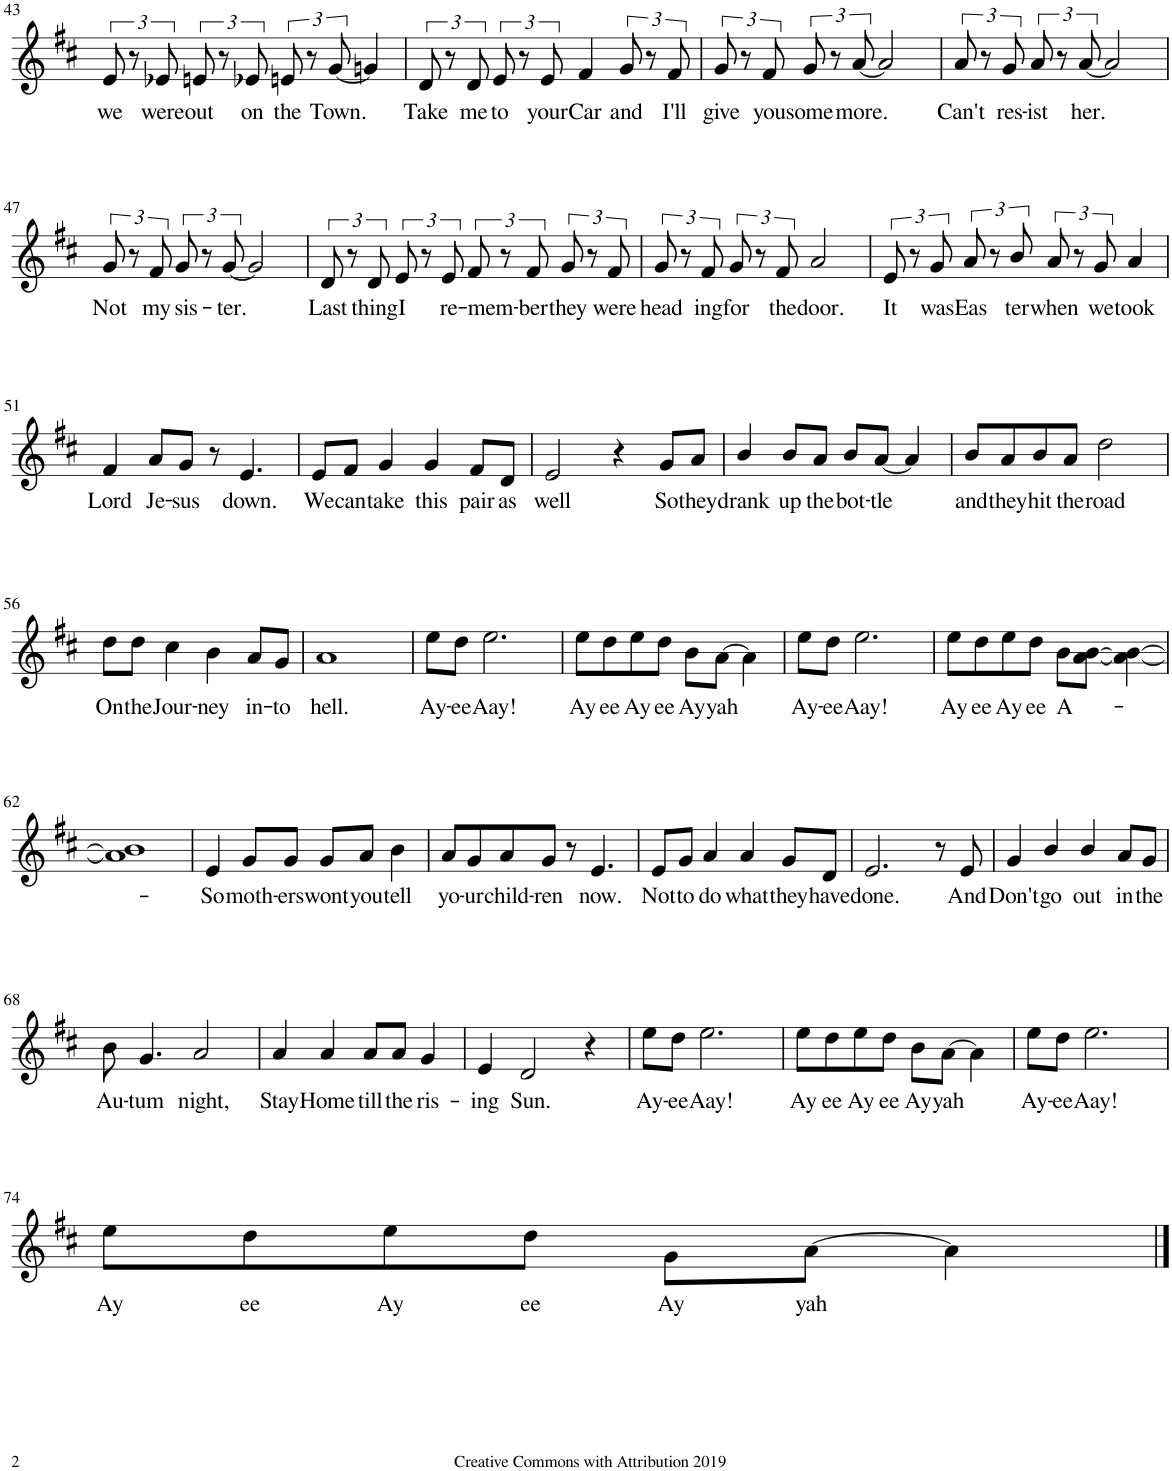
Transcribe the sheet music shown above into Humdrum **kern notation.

**kern	**text
*part1	*part1
*staff1	*staff1
*I"Piano	*
*I'Pno.	*
!!LO:PB:g=z
*clefG2	*
*k[f#c#]	*
*M4/4	*
=43	=43
!	!LO:LY:b
12e/	we
12r	.
!	!LO:LY:b
12e-X/	were
!	!LO:LY:b
12en/	out
12r	.
!	!LO:LY:b
12e-X/	on
!	!LO:LY:b
12en/	the
12r	.
!	!LO:LY:b
[12g/	Town.
4gn/]	.
=44	=44
!	!LO:LY:b
12d/	Take
12r	.
!	!LO:LY:b
12d/	me
!	!LO:LY:b
12e/	to
12r	.
!	!LO:LY:b
12e/	your
!	!LO:LY:b
4f#/	Car
!	!LO:LY:b
12g/	and
12r	.
!	!LO:LY:b
12f#/	I'll
=45	=45
!	!LO:LY:b
12g/	give
12r	.
!	!LO:LY:b
12f#/	you
!	!LO:LY:b
12g/	some
12r	.
!	!LO:LY:b
[12a/	more.
2a/]	.
=46	=46
!	!LO:LY:b
12a/	Can't
12r	.
!	!LO:LY:b
12g/	res-
!	!LO:LY:b
12a/	-ist
12r	.
!	!LO:LY:b
[12a/	her.
2a/]	.
!!LO:LB:g=z
=47	=47
!	!LO:LY:b
12g/	Not
12r	.
!	!LO:LY:b
12f#/	my
!	!LO:LY:b
12g/	sis-
12r	.
!	!LO:LY:b
[12g/	-ter.
2g/]	.
=48	=48
!	!LO:LY:b
12d/	Last
12r	.
!	!LO:LY:b
12d/	thing
!	!LO:LY:b
12e/	I
12r	.
!	!LO:LY:b
12e/	re-
!	!LO:LY:b
12f#/	-mem-
12r	.
!	!LO:LY:b
12f#/	-ber
!	!LO:LY:b
12g/	they
12r	.
!	!LO:LY:b
12f#/	were
=49	=49
!	!LO:LY:b
12g/	head
12r	.
!	!LO:LY:b
12f#/	ing
!	!LO:LY:b
12g/	for
12r	.
!	!LO:LY:b
12f#/	the
!	!LO:LY:b
2a/	door.
=50	=50
!	!LO:LY:b
12e/	It
12r	.
!	!LO:LY:b
12g/	was
!	!LO:LY:b
12a/	Eas
12r	.
!	!LO:LY:b
12b/	ter
!	!LO:LY:b
12a/	when
12r	.
!	!LO:LY:b
12g/	we
!	!LO:LY:b
4a/	took
!!LO:LB:g=z
=51	=51
!	!LO:LY:b
4f#/	Lord
!	!LO:LY:b
8a/L	Je-
!	!LO:LY:b
8g/J	-sus
8r	.
!	!LO:LY:b
4.e/	down.
=52	=52
!	!LO:LY:b
8e/L	We
!	!LO:LY:b
8f#/J	can
!	!LO:LY:b
4g/	take
!	!LO:LY:b
4g/	this
!	!LO:LY:b
8f#/L	pair
!	!LO:LY:b
8d/J	as
=53	=53
!	!LO:LY:b
2e/	well
4r	.
!	!LO:LY:b
8g/L	So
!	!LO:LY:b
8a/J	they
=54	=54
!	!LO:LY:b
4b/	drank
!	!LO:LY:b
8b/L	up
!	!LO:LY:b
8a/J	the
!	!LO:LY:b
8b/L	bot-
!	!LO:LY:b
[8a/J	-tle
4a/]	.
=55	=55
!	!LO:LY:b
8b/L	and
!	!LO:LY:b
8a/	they
!	!LO:LY:b
8b/	hit
!	!LO:LY:b
8a/J	the
!	!LO:LY:b
2dd\	road
!!LO:LB:g=z
=56	=56
!	!LO:LY:b
8dd\L	On
!	!LO:LY:b
8dd\J	the
!	!LO:LY:b
4cc#\	Jour-
!	!LO:LY:b
4b\	-ney
!	!LO:LY:b
8a/L	in-
!	!LO:LY:b
8g/J	-to
=57	=57
!	!LO:LY:b
1a	hell.
=58	=58
!	!LO:LY:b
8ee\L	Ay-
!	!LO:LY:b
8dd\J	-ee
!	!LO:LY:b
2.ee\	Aay!
=59	=59
!	!LO:LY:b
8ee\L	Ay
!	!LO:LY:b
8dd\	ee
!	!LO:LY:b
8ee\	Ay
!	!LO:LY:b
8dd\J	ee
!	!LO:LY:b
8b\L	Ay
!	!LO:LY:b
[8a\J	yah
4a\]	.
=60	=60
!	!LO:LY:b
8ee\L	Ay-
!	!LO:LY:b
8dd\J	-ee
!	!LO:LY:b
2.ee\	Aay!
=61	=61
!	!LO:LY:b
8ee\L	Ay
!	!LO:LY:b
8dd\	ee
!	!LO:LY:b
8ee\	Ay
!	!LO:LY:b
8dd\J	ee
!	!LO:LY:b
8b\L	A-
[8a\ [8b\J	.
4a\_ 4b\_	.
!!LO:LB:g=z
=62	=62
1a] 1b]	.
=63	=63
!	!LO:LY:b
4e/	So
!	!LO:LY:b
8g/L	moth-
!	!LO:LY:b
8g/J	-ers
!	!LO:LY:b
8g/L	wont
!	!LO:LY:b
8a/J	you
!	!LO:LY:b
4b\	tell
=64	=64
!	!LO:LY:b
8a/L	yo-
!	!LO:LY:b
8g/	-ur
!	!LO:LY:b
8a/	child-
!	!LO:LY:b
8g/J	-ren
8r	.
!	!LO:LY:b
4.e/	now.
=65	=65
!	!LO:LY:b
8e/L	Not
!	!LO:LY:b
8g/J	to
!	!LO:LY:b
4a/	do
!	!LO:LY:b
4a/	what
!	!LO:LY:b
8g/L	they
!	!LO:LY:b
8d/J	have
=66	=66
!	!LO:LY:b
2.e/	done.
8r	.
!	!LO:LY:b
8e/	And
=67	=67
!	!LO:LY:b
4g/	Don't
!	!LO:LY:b
4b/	go
!	!LO:LY:b
4b/	out
!	!LO:LY:b
8a/L	in
!	!LO:LY:b
8g/J	the
!!LO:LB:g=z
=68	=68
!	!LO:LY:b
8b\	Au-
!	!LO:LY:b
4.g/	-tum
!	!LO:LY:b
2a/	night,
=69	=69
!	!LO:LY:b
4a/	Stay
!	!LO:LY:b
4a/	Home
!	!LO:LY:b
8a/L	till
!	!LO:LY:b
8a/J	the
!	!LO:LY:b
4g/	ris-
=70	=70
!	!LO:LY:b
4e/	-ing
!	!LO:LY:b
2d/	Sun.
4r	.
=71	=71
!	!LO:LY:b
8ee\L	Ay-
!	!LO:LY:b
8dd\J	-ee
!	!LO:LY:b
2.ee\	Aay!
=72	=72
!	!LO:LY:b
8ee\L	Ay
!	!LO:LY:b
8dd\	ee
!	!LO:LY:b
8ee\	Ay
!	!LO:LY:b
8dd\J	ee
!	!LO:LY:b
8b\L	Ay
!	!LO:LY:b
[8a\J	yah
4a\]	.
=73	=73
!	!LO:LY:b
8ee\L	Ay-
!	!LO:LY:b
8dd\J	-ee
!	!LO:LY:b
2.ee\	Aay!
!!LO:LB:g=z
=74	=74
!	!LO:LY:b
8ee\L	Ay
!	!LO:LY:b
8dd\	ee
!	!LO:LY:b
8ee\	Ay
!	!LO:LY:b
8dd\J	ee
!	!LO:LY:b
8g\L	Ay
!	!LO:LY:b
[8a\J	yah
4a\]	.
==	==
*-	*-
